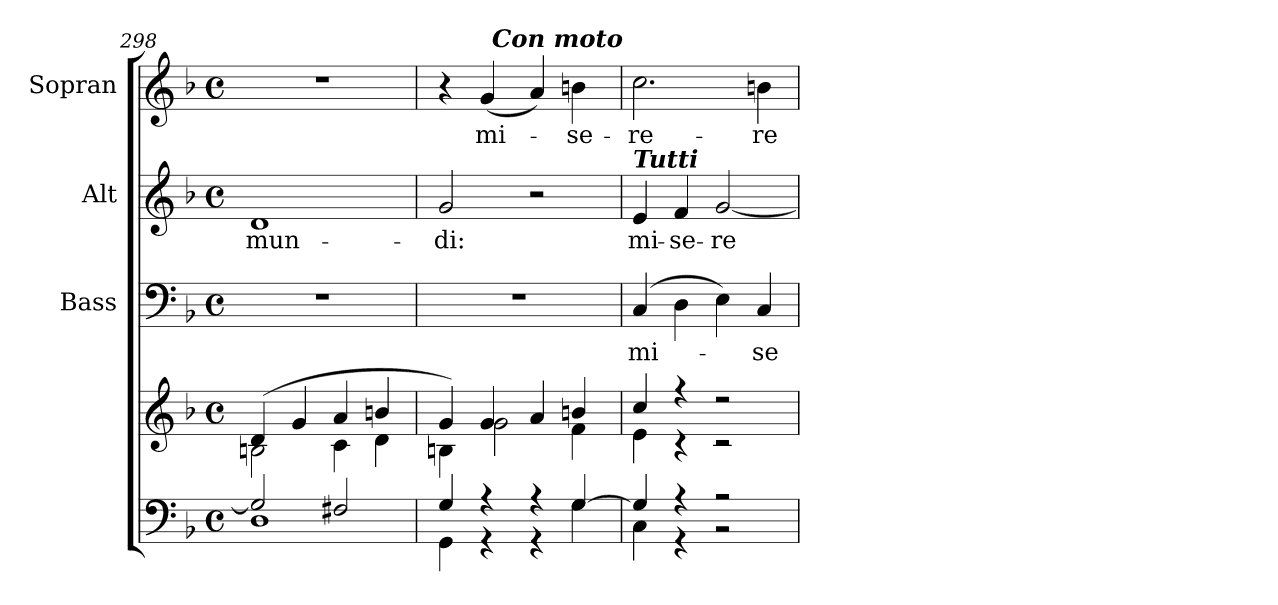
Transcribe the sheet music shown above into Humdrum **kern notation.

**kern	**kern	**kern	**text	**kern	**text	**kern	**text
*part4	*part4	*part3	*part3	*part2	*part2	*part1	*part1
*staff5	*staff4	*staff3	*staff3	*staff2	*staff2	*staff1	*staff1
*	*	*I"Bass	*	*I"Alt	*	*I"Sopran	*
*	*	*I'B.	*	*I'A.	*	*I'S.	*
*clefF4	*clefG2	*clefF4	*	*clefG2	*	*clefG2	*
*k[b-]	*k[b-]	*k[b-]	*	*k[b-]	*	*k[b-]	*
*F:	*F:	*F:	*	*F:	*	*F:	*
*M4/4	*M4/4	*M4/4	*	*M4/4	*	*M4/4	*
*met(c)	*met(c)	*met(c)	*	*met(c)	*	*met(c)	*
=298	=298	=298	=298	=298	=298	=298	=298
*^	*^	*	*	*	*	*	*
!	!	!	!	!	!	!	!LO:LY:b	!	!
2G/]	1D	(4d/	2Bn\	1r	.	1d	mun-	1r	.
.	.	4g/	.	.	.	.	.	.	.
2F#X/	.	4a/	4c\	.	.	.	.	.	.
.	.	4bn/	4d\	.	.	.	.	.	.
=299	=299	=299	=299	=299	=299	=299	=299	=299	=299
!	!	!	!	!	!	!	!LO:LY:b	!	!
*	*	*	*	*	*	*	*	*^	*
4G/	4GG\	4g/)	4Bn\	1r	.	2g/	-di:	4r	4ryy	.
!	!	!	!	!	!	!	!	!	!	!LO:LY:b
4r	4r	4g/	2g\	.	.	.	.	(<4g/	32ryy	mi-
!	!	!	!	!	!	!	!	!	!LO:TX:a:Bi:t=Con moto	!
.	.	.	.	.	.	.	.	.	2ryy	.
4r	4r	4a/	.	.	.	2r	.	4a/)	.	.
!	!	!	!	!	!	!	!	!	!	!LO:LY:b
[>4G/	4G\	4bn/	4f\	.	.	.	.	4bn\	.	-se-
.	.	.	.	.	.	.	.	.	8..ryy	.
!!LO:LB:g=z
=300	=300	=300	=300	=300	=300	=300	=300	=300	=300	=300
!	!	!	!	!	!	!LO:TX:a:Bi:t=Tutti	!	!	!	!
!	!	!	!	!	!LO:LY:b	!	!LO:LY:b	!	!	!LO:LY:b
*	*	*	*	*	*	*	*	*v	*v	*
4G/]	4C\	4cc/	4e\	(4C/	mi-	4e/	mi-	2.cc\	-re-
!	!	!	!	!	!	!	!LO:LY:b	!	!
4r	4r	4r	4r	4D\	.	4f/	-se-	.	.
!	!	!	!	!	!	!	!LO:LY:b	!	!
2r	2r	2r	2r	4E\)	.	[2g/	-re-	.	.
!	!	!	!	!	!LO:LY:b	!	!	!	!LO:LY:b
.	.	.	.	4C/	-se-	.	.	4bn\	-re
*v	*v	*	*	*	*	*	*	*	*
*	*v	*v	*	*	*	*	*	*
=	=	=	=	=	=	=	=
*-	*-	*-	*-	*-	*-	*-	*-
